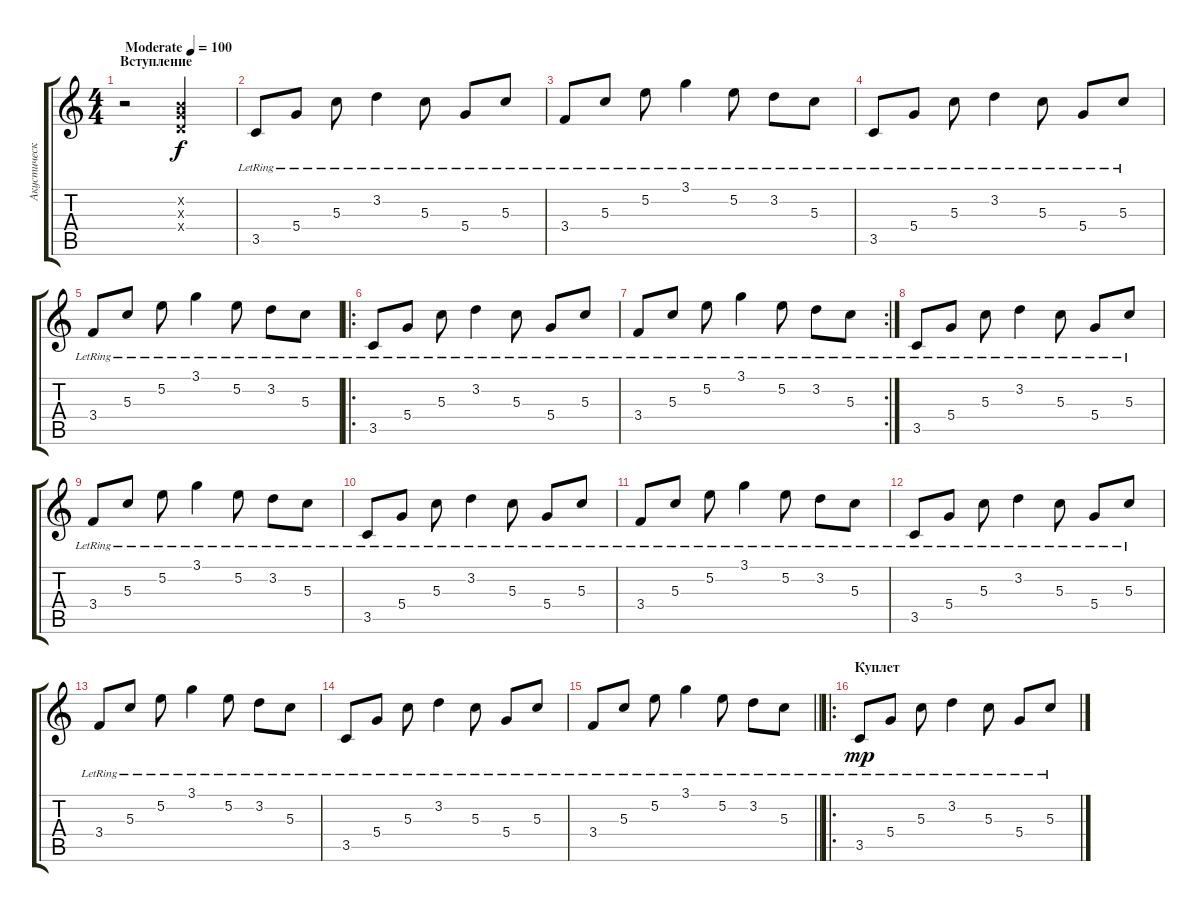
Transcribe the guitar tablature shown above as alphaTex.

\track ("Акустическая гитара" "Акустическ") {instrument acousticguitarsteel}
\staff {score tabs}
\tuning (E4 B3 G3 D3 A2 E2) {hide}
\ts (4 4)
\section ("" "Вступление")
\tempo (100 "Moderate")
\clef g2
\ks c
r.2{dy f instrument acousticguitarsteel} (0.2{x} 0.3{x} 0.4{x}).2 |
3.5{lr}.8 5.4{lr}.8 5.3{lr}.8 3.2{lr}.4 5.3{lr}.8 5.4{lr}.8 5.3{lr}.8 |
3.4{lr}.8 5.3{lr}.8 5.2{lr}.8 3.1{lr}.4 5.2{lr}.8 3.2{lr}.8 5.3{lr}.8 |
3.5{lr}.8 5.4{lr}.8 5.3{lr}.8 3.2{lr}.4 5.3{lr}.8 5.4{lr}.8 5.3{lr}.8 |
3.4{lr}.8 5.3{lr}.8 5.2{lr}.8 3.1{lr}.4 5.2{lr}.8 3.2{lr}.8 5.3{lr}.8 |
\ro
3.5{lr}.8 5.4{lr}.8 5.3{lr}.8 3.2{lr}.4 5.3{lr}.8 5.4{lr}.8 5.3{lr}.8 |
\rc 2
3.4{lr}.8 5.3{lr}.8 5.2{lr}.8 3.1{lr}.4 5.2{lr}.8 3.2{lr}.8 5.3{lr}.8 |
3.5{lr}.8 5.4{lr}.8 5.3{lr}.8 3.2{lr}.4 5.3{lr}.8 5.4{lr}.8 5.3{lr}.8 |
3.4{lr}.8 5.3{lr}.8 5.2{lr}.8 3.1{lr}.4 5.2{lr}.8 3.2{lr}.8 5.3{lr}.8 |
3.5{lr}.8 5.4{lr}.8 5.3{lr}.8 3.2{lr}.4 5.3{lr}.8 5.4{lr}.8 5.3{lr}.8 |
3.4{lr}.8 5.3{lr}.8 5.2{lr}.8 3.1{lr}.4 5.2{lr}.8 3.2{lr}.8 5.3{lr}.8 |
3.5{lr}.8 5.4{lr}.8 5.3{lr}.8 3.2{lr}.4 5.3{lr}.8 5.4{lr}.8 5.3{lr}.8 |
3.4{lr}.8 5.3{lr}.8 5.2{lr}.8 3.1{lr}.4 5.2{lr}.8 3.2{lr}.8 5.3{lr}.8 |
3.5{lr}.8 5.4{lr}.8 5.3{lr}.8 3.2{lr}.4 5.3{lr}.8 5.4{lr}.8 5.3{lr}.8 |
\barLineRight lightlight
3.4{lr}.8 5.3{lr}.8 5.2{lr}.8 3.1{lr}.4 5.2{lr}.8 3.2{lr}.8 5.3{lr}.8 |
\ro
\section ("" "Куплет")
3.5{lr}.8{dy mp} 5.4{lr}.8 5.3{lr}.8 3.2{lr}.4 5.3{lr}.8 5.4{lr}.8 5.3{lr}.8
